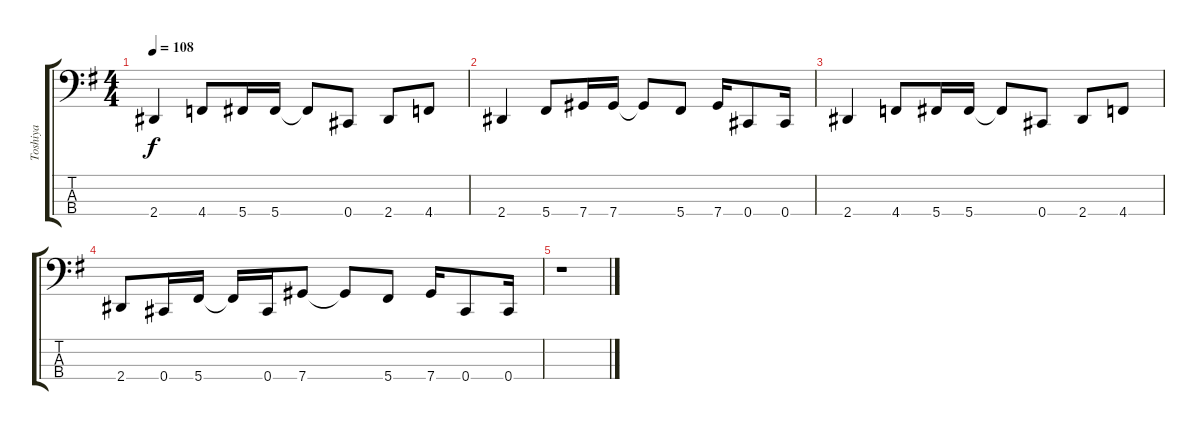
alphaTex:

\track ("Toshiya" "Toshiya") {instrument electricbassfinger}
\staff {score tabs}
\tuning (Gb2 Db2 Ab1 Db1) {hide}
\ts (4 4)
\tempo 108
\clef f4
\ks g
2.4.4{dy f} 4.4.8 5.4.16 5.4.16 5.4{t}.8 0.4.8 2.4.8 4.4.8 |
2.4.4 5.4.8 7.4.16 7.4.16 7.4{t}.8 5.4.8 7.4.16 0.4.8 0.4.16 |
2.4.4 4.4.8 5.4.16 5.4.16 5.4{t}.8 0.4.8 2.4.8 4.4.8 |
2.4.8 0.4.16 5.4.16 5.4{t}.16 0.4.16 7.4.8 7.4{t}.8 5.4.8 7.4.16 0.4.8 0.4.16 |
r.1
